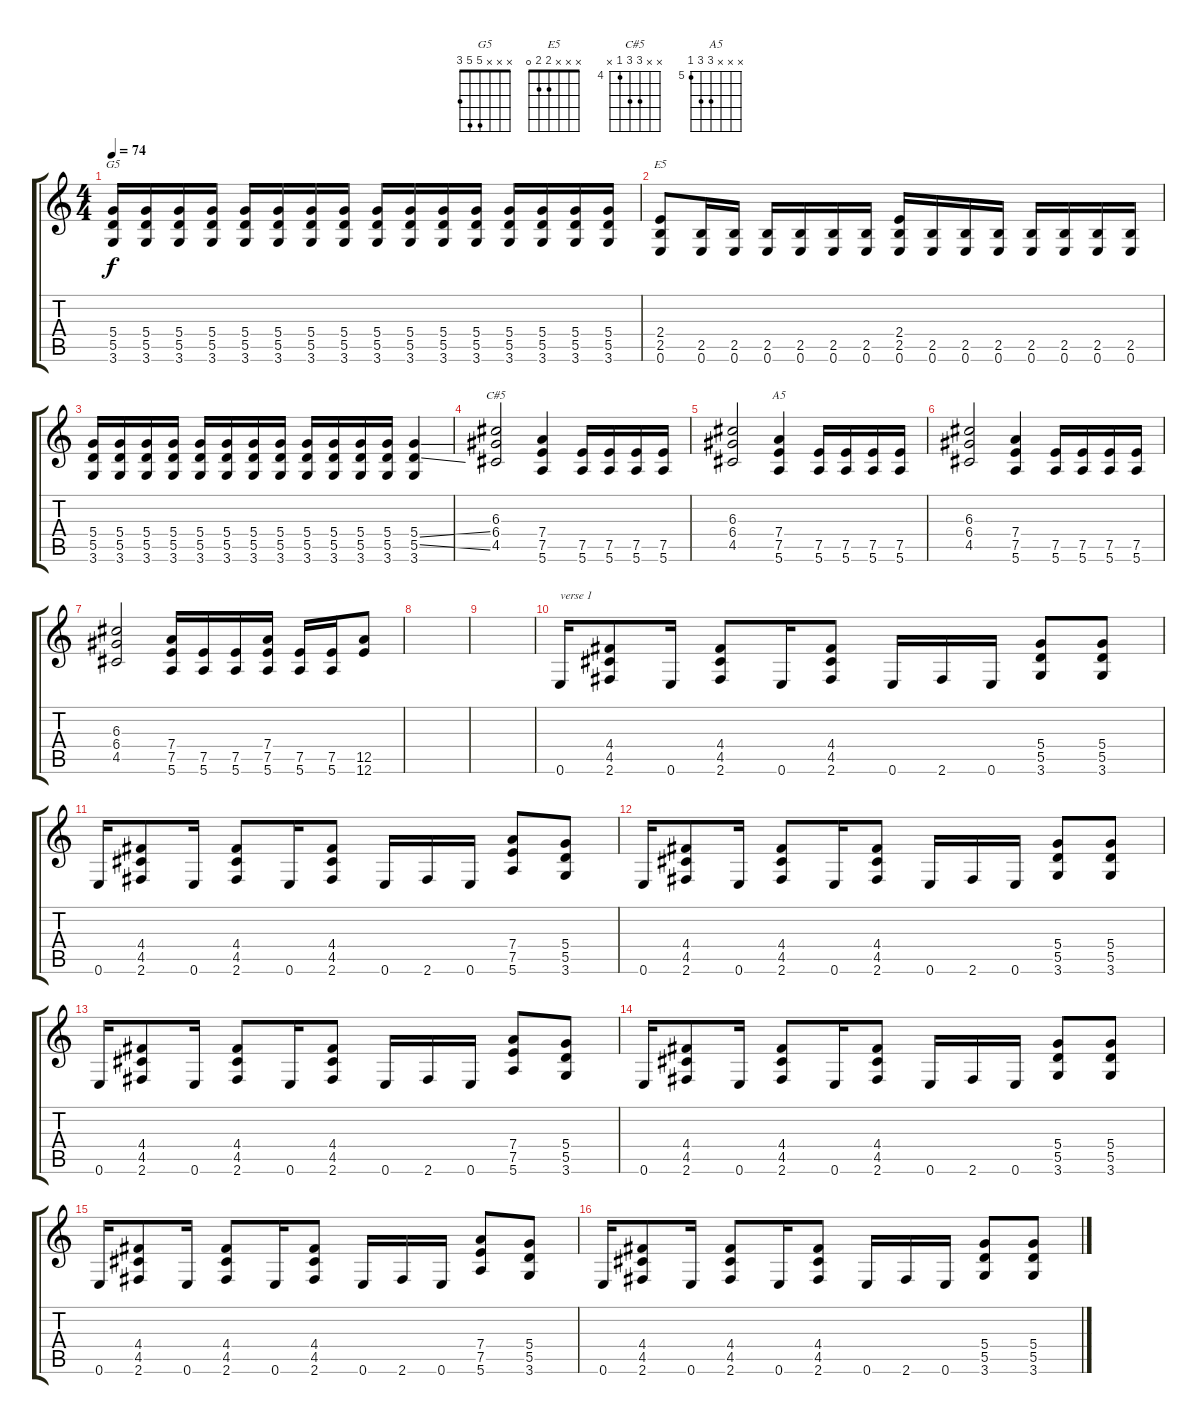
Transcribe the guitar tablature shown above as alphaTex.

\track "" {instrument overdrivenguitar}
\staff {score tabs}
\tuning (E4 B3 G3 D3 A2 E2) {hide}
\chord ("G5" x x x 5 5 3)
\chord ("E5" x x x 2 2 0)
\chord ("C#5" x x 6 6 4 x) {firstfret 4}
\chord ("A5" x x x 7 7 5) {firstfret 5}
\ts (4 4)
\tempo 74
\clef g2
\ks c
(5.4 5.5 3.6).16{ch "G5" dy f} (5.4 5.5 3.6).16 (5.4 5.5 3.6).16 (5.4 5.5 3.6).16 (5.4 5.5 3.6).16 (5.4 5.5 3.6).16 (5.4 5.5 3.6).16 (5.4 5.5 3.6).16 (5.4 5.5 3.6).16 (5.4 5.5 3.6).16 (5.4 5.5 3.6).16 (5.4 5.5 3.6).16 (5.4 5.5 3.6).16 (5.4 5.5 3.6).16 (5.4 5.5 3.6).16 (5.4 5.5 3.6).16 |
(2.4 2.5 0.6).8{ch "E5"} (2.5 0.6).16 (2.5 0.6).16 (2.5 0.6).16 (2.5 0.6).16 (2.5 0.6).16 (2.5 0.6).16 (2.4 2.5 0.6).16 (2.5 0.6).16 (2.5 0.6).16 (2.5 0.6).16 (2.5 0.6).16 (2.5 0.6).16 (2.5 0.6).16 (2.5 0.6).16 |
(5.4 5.5 3.6).16 (5.4 5.5 3.6).16 (5.4 5.5 3.6).16 (5.4 5.5 3.6).16 (5.4 5.5 3.6).16 (5.4 5.5 3.6).16 (5.4 5.5 3.6).16 (5.4 5.5 3.6).16 (5.4 5.5 3.6).16 (5.4 5.5 3.6).16 (5.4 5.5 3.6).16 (5.4 5.5 3.6).16 (5.4{ss} 5.5{ss} 3.6).4 |
(6.3 6.4 4.5).2{ch "C#5"} (7.4 7.5 5.6).4 (7.5 5.6).16 (7.5 5.6).16 (7.5 5.6).16 (7.5 5.6).16 |
(6.3 6.4 4.5).2 (7.4 7.5 5.6).4{ch "A5"} (7.5 5.6).16 (7.5 5.6).16 (7.5 5.6).16 (7.5 5.6).16 |
(6.3 6.4 4.5).2 (7.4 7.5 5.6).4 (7.5 5.6).16 (7.5 5.6).16 (7.5 5.6).16 (7.5 5.6).16 |
(6.3 6.4 4.5).2 (7.4 7.5 5.6).16 (7.5 5.6).16 (7.5 5.6).16 (7.4 7.5 5.6).16 (7.5 5.6).16 (7.5 5.6).16 (12.5 12.6).8 |
|
|
0.6.16{txt "verse 1"} (4.4 4.5 2.6).8 0.6.16 (4.4 4.5 2.6).8 0.6.16 (4.4 4.5 2.6).8 0.6.16 2.6.16 0.6.16 (5.4 5.5 3.6).8 (5.4 5.5 3.6).8 |
0.6.16 (4.4 4.5 2.6).8 0.6.16 (4.4 4.5 2.6).8 0.6.16 (4.4 4.5 2.6).8 0.6.16 2.6.16 0.6.16 (7.4 7.5 5.6).8 (5.4 5.5 3.6).8 |
0.6.16 (4.4 4.5 2.6).8 0.6.16 (4.4 4.5 2.6).8 0.6.16 (4.4 4.5 2.6).8 0.6.16 2.6.16 0.6.16 (5.4 5.5 3.6).8 (5.4 5.5 3.6).8 |
0.6.16 (4.4 4.5 2.6).8 0.6.16 (4.4 4.5 2.6).8 0.6.16 (4.4 4.5 2.6).8 0.6.16 2.6.16 0.6.16 (7.4 7.5 5.6).8 (5.4 5.5 3.6).8 |
0.6.16 (4.4 4.5 2.6).8 0.6.16 (4.4 4.5 2.6).8 0.6.16 (4.4 4.5 2.6).8 0.6.16 2.6.16 0.6.16 (5.4 5.5 3.6).8 (5.4 5.5 3.6).8 |
0.6.16 (4.4 4.5 2.6).8 0.6.16 (4.4 4.5 2.6).8 0.6.16 (4.4 4.5 2.6).8 0.6.16 2.6.16 0.6.16 (7.4 7.5 5.6).8 (5.4 5.5 3.6).8 |
0.6.16 (4.4 4.5 2.6).8 0.6.16 (4.4 4.5 2.6).8 0.6.16 (4.4 4.5 2.6).8 0.6.16 2.6.16 0.6.16 (5.4 5.5 3.6).8 (5.4 5.5 3.6).8
